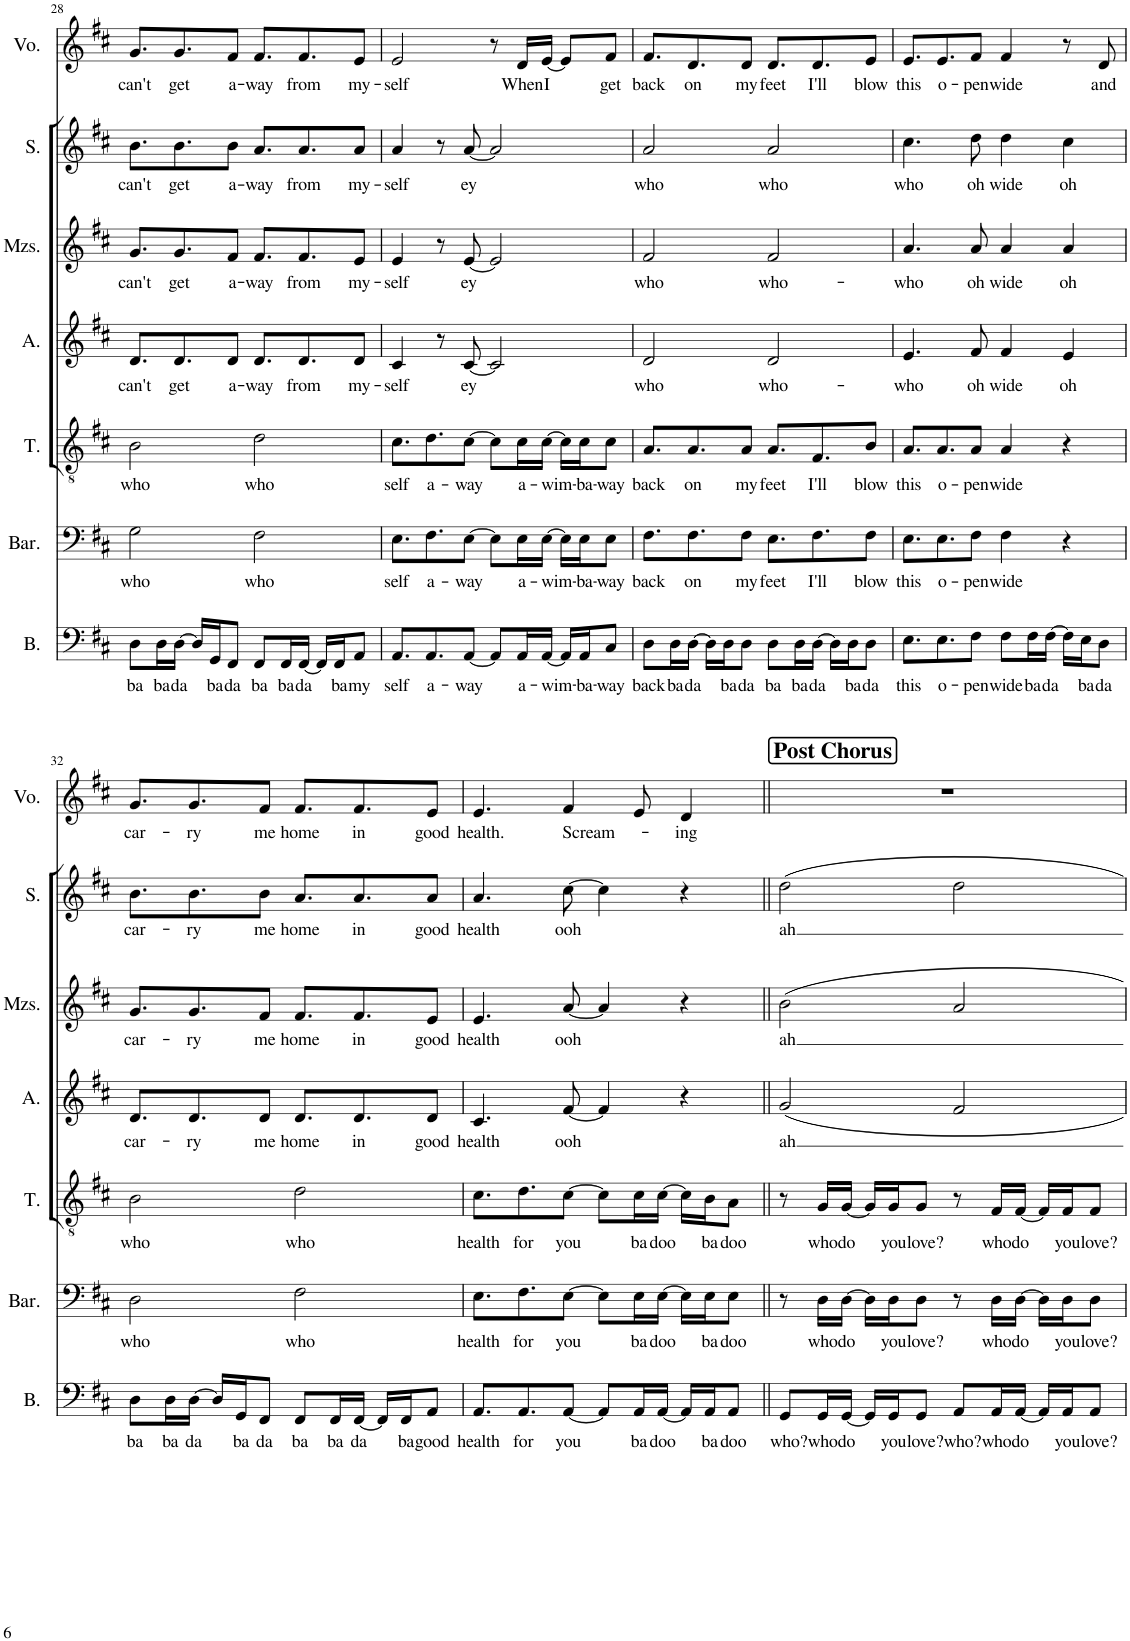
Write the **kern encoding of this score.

**kern	**text	**kern	**text	**kern	**text	**kern	**text	**kern	**text	**kern	**text	**kern	**text
*part7	*part7	*part6	*part6	*part5	*part5	*part4	*part4	*part3	*part3	*part2	*part2	*part1	*part1
*staff7	*staff7	*staff6	*staff6	*staff5	*staff5	*staff4	*staff4	*staff3	*staff3	*staff2	*staff2	*staff1	*staff1
*I"Bass	*	*I"Baritone	*	*I"Tenor	*	*I"Alto	*	*I"Mezzo-soprano	*	*I"Soprano	*	*I"Solo	*
*I'B.	*	*I'Bar.	*	*I'T.	*	*I'A.	*	*I'Mzs.	*	*I'S.	*	*	*
!!LO:PB:g=z
*clefF4	*	*clefF4	*	*clefGv2	*	*clefG2	*	*clefG2	*	*clefG2	*	*clefG2	*
*k[f#c#]	*	*k[f#c#]	*	*k[f#c#]	*	*k[f#c#]	*	*k[f#c#]	*	*k[f#c#]	*	*k[f#c#]	*
*M4/4	*	*M4/4	*	*M4/4	*	*M4/4	*	*M4/4	*	*M4/4	*	*M4/4	*
=28	=28	=28	=28	=28	=28	=28	=28	=28	=28	=28	=28	=28	=28
!	!LO:LY:b	!	!LO:LY:b	!	!LO:LY:b	!	!LO:LY:b	!	!LO:LY:b	!	!LO:LY:b	!	!LO:LY:b
8D\L	ba	2G\	who	2B\	who	8.d/L	can't	8.g/L	can't	8.b\L	can't	8.g/L	can't
!	!LO:LY:b	!	!	!	!	!	!	!	!	!	!	!	!
16D\L	ba	.	.	.	.	.	.	.	.	.	.	.	.
!	!LO:LY:b	!	!	!	!	!	!LO:LY:b	!	!LO:LY:b	!	!LO:LY:b	!	!LO:LY:b
[16D\JJ	da	.	.	.	.	8.d/	get	8.g/	get	8.b\	get	8.g/	get
16D/LL]	.	.	.	.	.	.	.	.	.	.	.	.	.
!	!LO:LY:b	!	!	!	!	!	!	!	!	!	!	!	!
16GG/J	ba	.	.	.	.	.	.	.	.	.	.	.	.
!	!LO:LY:b	!	!	!	!	!	!LO:LY:b	!	!LO:LY:b	!	!LO:LY:b	!	!LO:LY:b
8FF#/J	da	.	.	.	.	8d/J	a-	8f#/J	a-	8b\J	a-	8f#/J	a-
!	!LO:LY:b	!	!LO:LY:b	!	!LO:LY:b	!	!LO:LY:b	!	!LO:LY:b	!	!LO:LY:b	!	!LO:LY:b
8FF#/L	ba	2F#\	-who	2d\	-who	8.d/L	-way	8.f#/L	-way	8.a/L	-way	8.f#/L	-way
!	!LO:LY:b	!	!	!	!	!	!	!	!	!	!	!	!
16FF#/L	ba	.	.	.	.	.	.	.	.	.	.	.	.
!	!LO:LY:b	!	!	!	!	!	!LO:LY:b	!	!LO:LY:b	!	!LO:LY:b	!	!LO:LY:b
[16FF#/JJ	da	.	.	.	.	8.d/	from	8.f#/	from	8.a/	from	8.f#/	from
16FF#/LL]	.	.	.	.	.	.	.	.	.	.	.	.	.
!	!LO:LY:b	!	!	!	!	!	!	!	!	!	!	!	!
16FF#/J	ba	.	.	.	.	.	.	.	.	.	.	.	.
!	!LO:LY:b	!	!	!	!	!	!LO:LY:b	!	!LO:LY:b	!	!LO:LY:b	!	!LO:LY:b
8AA/J	my	.	.	.	.	8d/J	my-	8e/J	my-	8a/J	my-	8e/J	my-
=29	=29	=29	=29	=29	=29	=29	=29	=29	=29	=29	=29	=29	=29
!	!LO:LY:b	!	!LO:LY:b	!	!LO:LY:b	!	!LO:LY:b	!	!LO:LY:b	!	!LO:LY:b	!	!LO:LY:b
8.AA/L	self	8.E\L	self	8.c#\L	self	4c#/	self	4e/	self	4a/	self	2e/	-self
!	!LO:LY:b	!	!LO:LY:b	!	!LO:LY:b	!	!	!	!	!	!	!	!
8.AA/	a-	8.F#\	a-	8.d\	a-	.	.	.	.	.	.	.	.
.	.	.	.	.	.	8r	.	8r	.	8r	.	.	.
!	!LO:LY:b	!	!LO:LY:b	!	!LO:LY:b	!	!LO:LY:b	!	!LO:LY:b	!	!LO:LY:b	!	!
[8AA/J	-way	[8E\J	-way	[8c#\J	-way	[8c#/	ey	[8e/	ey	[8a/	ey	.	.
8AA/L]	.	8E\L]	.	8c#\L]	.	2c#/]	.	2e/]	.	2a/]	.	8r	.
!	!LO:LY:b	!	!LO:LY:b	!	!LO:LY:b	!	!	!	!	!	!	!	!LO:LY:b
16AA/L	a-	16E\L	a-	16c#\L	a-	.	.	.	.	.	.	16d/LL	When
!	!LO:LY:b	!	!LO:LY:b	!	!LO:LY:b	!	!	!	!	!	!	!	!LO:LY:b
[16AA/JJ	-wim-	[16E\JJ	-wim-	[16c#\JJ	-wim-	.	.	.	.	.	.	[16e/JJ	I
16AA/LL]	.	16E\LL]	.	16c#\LL]	.	.	.	.	.	.	.	8e/L]	.
!	!LO:LY:b	!	!LO:LY:b	!	!LO:LY:b	!	!	!	!	!	!	!	!
16AA/J	-ba-	16E\J	-ba-	16c#\J	-ba-	.	.	.	.	.	.	.	.
!	!LO:LY:b	!	!LO:LY:b	!	!LO:LY:b	!	!	!	!	!	!	!	!LO:LY:b
8C#/J	-way	8E\J	-way	8c#\J	-way	.	.	.	.	.	.	8f#/J	get
=30	=30	=30	=30	=30	=30	=30	=30	=30	=30	=30	=30	=30	=30
!	!LO:LY:b	!	!LO:LY:b	!	!LO:LY:b	!	!LO:LY:b	!	!LO:LY:b	!	!LO:LY:b	!	!LO:LY:b
8D\L	back	8.F#\L	back	8.A/L	back	2d/	who	2f#/	who	2a/	who	8.f#/L	back
!	!LO:LY:b	!	!	!	!	!	!	!	!	!	!	!	!
16D\L	ba	.	.	.	.	.	.	.	.	.	.	.	.
!	!LO:LY:b	!	!LO:LY:b	!	!LO:LY:b	!	!	!	!	!	!	!	!LO:LY:b
[16D\JJ	da	8.F#\	on	8.A/	on	.	.	.	.	.	.	8.d/	on
16D\LL]	.	.	.	.	.	.	.	.	.	.	.	.	.
!	!LO:LY:b	!	!	!	!	!	!	!	!	!	!	!	!
16D\J	ba	.	.	.	.	.	.	.	.	.	.	.	.
!	!LO:LY:b	!	!LO:LY:b	!	!LO:LY:b	!	!	!	!	!	!	!	!LO:LY:b
8D\J	da	8F#\J	my	8A/J	my	.	.	.	.	.	.	8d/J	my
!	!LO:LY:b	!	!LO:LY:b	!	!LO:LY:b	!	!LO:LY:b	!	!LO:LY:b	!	!LO:LY:b	!	!LO:LY:b
8D\L	ba	8.E\L	feet	8.A/L	feet	2d/	who-	2f#/	who-	2a/	who	8.d/L	feet
!	!LO:LY:b	!	!	!	!	!	!	!	!	!	!	!	!
16D\L	ba	.	.	.	.	.	.	.	.	.	.	.	.
!	!LO:LY:b	!	!LO:LY:b	!	!LO:LY:b	!	!	!	!	!	!	!	!LO:LY:b
[16D\JJ	da	8.F#\	I'll	8.F#/	I'll	.	.	.	.	.	.	8.d/	I'll
16D\LL]	.	.	.	.	.	.	.	.	.	.	.	.	.
!	!LO:LY:b	!	!	!	!	!	!	!	!	!	!	!	!
16D\J	ba	.	.	.	.	.	.	.	.	.	.	.	.
!	!LO:LY:b	!	!LO:LY:b	!	!LO:LY:b	!	!	!	!	!	!	!	!LO:LY:b
8D\J	da	8F#\J	blow	8B/J	blow	.	.	.	.	.	.	8e/J	blow
=31	=31	=31	=31	=31	=31	=31	=31	=31	=31	=31	=31	=31	=31
!	!LO:LY:b	!	!LO:LY:b	!	!LO:LY:b	!	!LO:LY:b	!	!LO:LY:b	!	!LO:LY:b	!	!LO:LY:b
8.E\L	this	8.E\L	this	8.A/L	this	4.e/	who	4.a/	who	4.cc#\	who	8.e/L	this
!	!LO:LY:b	!	!LO:LY:b	!	!LO:LY:b	!	!	!	!	!	!	!	!LO:LY:b
8.E\	o-	8.E\	o-	8.A/	o-	.	.	.	.	.	.	8.e/	o-
!	!LO:LY:b	!	!LO:LY:b	!	!LO:LY:b	!	!LO:LY:b	!	!LO:LY:b	!	!LO:LY:b	!	!LO:LY:b
8F#\J	-pen	8F#\J	-pen	8A/J	-pen	8f#/	oh	8a/	oh	8dd\	oh	8f#/J	-pen
!	!LO:LY:b	!	!LO:LY:b	!	!LO:LY:b	!	!LO:LY:b	!	!LO:LY:b	!	!LO:LY:b	!	!LO:LY:b
8F#\L	wide	4F#\	wide	4A/	wide	4f#/	wide	4a/	wide	4dd\	wide	4f#/	wide
!	!LO:LY:b	!	!	!	!	!	!	!	!	!	!	!	!
16F#\L	ba	.	.	.	.	.	.	.	.	.	.	.	.
!	!LO:LY:b	!	!	!	!	!	!	!	!	!	!	!	!
[16F#\JJ	da	.	.	.	.	.	.	.	.	.	.	.	.
!	!	!	!	!	!	!	!LO:LY:b	!	!LO:LY:b	!	!LO:LY:b	!	!
16F#\LL]	.	4r	.	4r	.	4e/	oh	4a/	oh	4cc#\	oh	8r	.
!	!LO:LY:b	!	!	!	!	!	!	!	!	!	!	!	!
16E\J	ba	.	.	.	.	.	.	.	.	.	.	.	.
!	!LO:LY:b	!	!	!	!	!	!	!	!	!	!	!	!LO:LY:b
8D\J	da	.	.	.	.	.	.	.	.	.	.	8d/	and
!!LO:LB:g=z
=32	=32	=32	=32	=32	=32	=32	=32	=32	=32	=32	=32	=32	=32
!	!LO:LY:b	!	!LO:LY:b	!	!LO:LY:b	!	!LO:LY:b	!	!LO:LY:b	!	!LO:LY:b	!	!LO:LY:b
8D\L	ba	2D\	who	2B\	who	8.d/L	car-	8.g/L	car-	8.b\L	car-	8.g/L	car-
!	!LO:LY:b	!	!	!	!	!	!	!	!	!	!	!	!
16D\L	ba	.	.	.	.	.	.	.	.	.	.	.	.
!	!LO:LY:b	!	!	!	!	!	!LO:LY:b	!	!LO:LY:b	!	!LO:LY:b	!	!LO:LY:b
[16D\JJ	da	.	.	.	.	8.d/	ry	8.g/	-ry	8.b\	-ry	8.g/	-ry
16D/LL]	.	.	.	.	.	.	.	.	.	.	.	.	.
!	!LO:LY:b	!	!	!	!	!	!	!	!	!	!	!	!
16GG/J	ba	.	.	.	.	.	.	.	.	.	.	.	.
!	!LO:LY:b	!	!	!	!	!	!LO:LY:b	!	!LO:LY:b	!	!LO:LY:b	!	!LO:LY:b
8FF#/J	da	.	.	.	.	8d/J	me	8f#/J	me	8b\J	me	8f#/J	me
!	!LO:LY:b	!	!LO:LY:b	!	!LO:LY:b	!	!LO:LY:b	!	!LO:LY:b	!	!LO:LY:b	!	!LO:LY:b
8FF#/L	ba	2F#\	-who	2d\	-who	8.d/L	home	8.f#/L	home	8.a/L	home	8.f#/L	home
!	!LO:LY:b	!	!	!	!	!	!	!	!	!	!	!	!
16FF#/L	ba	.	.	.	.	.	.	.	.	.	.	.	.
!	!LO:LY:b	!	!	!	!	!	!LO:LY:b	!	!LO:LY:b	!	!LO:LY:b	!	!LO:LY:b
[16FF#/JJ	da	.	.	.	.	8.d/	in	8.f#/	in	8.a/	in	8.f#/	in
16FF#/LL]	.	.	.	.	.	.	.	.	.	.	.	.	.
!	!LO:LY:b	!	!	!	!	!	!	!	!	!	!	!	!
16FF#/J	ba	.	.	.	.	.	.	.	.	.	.	.	.
!	!LO:LY:b	!	!	!	!	!	!LO:LY:b	!	!LO:LY:b	!	!LO:LY:b	!	!LO:LY:b
8AA/J	good	.	.	.	.	8d/J	good	8e/J	good	8a/J	good	8e/J	good
=33	=33	=33	=33	=33	=33	=33	=33	=33	=33	=33	=33	=33	=33
!	!LO:LY:b	!	!LO:LY:b	!	!LO:LY:b	!	!LO:LY:b	!	!LO:LY:b	!	!LO:LY:b	!	!LO:LY:b
8.AA/L	health	8.E\L	health	8.c#\L	health	4.c#/	health	4.e/	health	4.a/	health	4.e/	health.
!	!LO:LY:b	!	!LO:LY:b	!	!LO:LY:b	!	!	!	!	!	!	!	!
8.AA/	for	8.F#\	for	8.d\	for	.	.	.	.	.	.	.	.
!	!LO:LY:b	!	!LO:LY:b	!	!LO:LY:b	!	!LO:LY:b	!	!LO:LY:b	!	!LO:LY:b	!	!LO:LY:b
[8AA/J	you	[8E\J	you	[8c#\J	you	[8f#/	ooh	[8a/	ooh	[8cc#\	ooh	4f#/	Scream-
8AA/L]	.	8E\L]	.	8c#\L]	.	4f#/]	.	4a/]	.	4cc#\]	.	.	.
!	!LO:LY:b	!	!LO:LY:b	!	!LO:LY:b	!	!	!	!	!	!	!	!
16AA/L	ba	16E\L	ba	16c#\L	ba	.	.	.	.	.	.	8e/	.
!	!LO:LY:b	!	!LO:LY:b	!	!LO:LY:b	!	!	!	!	!	!	!	!
[16AA/JJ	doo	[16E\JJ	doo	[16c#\JJ	doo	.	.	.	.	.	.	.	.
!	!	!	!	!	!	!	!	!	!	!	!	!	!LO:LY:b
16AA/LL]	.	16E\LL]	.	16c#\LL]	.	4r	.	4r	.	4r	.	4d/	-ing
!	!LO:LY:b	!	!LO:LY:b	!	!LO:LY:b	!	!	!	!	!	!	!	!
16AA/J	ba	16E\J	ba	16B\J	ba	.	.	.	.	.	.	.	.
!	!LO:LY:b	!	!LO:LY:b	!	!LO:LY:b	!	!	!	!	!	!	!	!
8AA/J	doo	8E\J	doo	8A\J	doo	.	.	.	.	.	.	.	.
!!LO:REH:place=s1:a:B:cj:fs=14:t=Post Chorus
=34||	=34||	=34||	=34||	=34||	=34||	=34||	=34||	=34||	=34||	=34||	=34||	=34||	=34||
!	!LO:LY:b	!	!	!	!	!	!LO:LY:b	!	!LO:LY:b	!	!LO:LY:b	!	!
8GG/L	who?	8r	.	8r	.	2g/	ah	2b\	ah	2dd\	ah	1r	.
!	!LO:LY:b	!	!LO:LY:b	!	!LO:LY:b	!	!	!	!	!	!	!	!
16GG/L	who	16D\LL	who	16G/LL	who	.	.	.	.	.	.	.	.
!	!LO:LY:b	!	!LO:LY:b	!	!LO:LY:b	!	!	!	!	!	!	!	!
[16GG/JJ	do	[16D\JJ	do	[16G/JJ	do	.	.	.	.	.	.	.	.
16GG/LL]	.	16D\LL]	.	16G/LL]	.	.	.	.	.	.	.	.	.
!	!LO:LY:b	!	!LO:LY:b	!	!LO:LY:b	!	!	!	!	!	!	!	!
16GG/J	you	16D\J	you	16G/J	you	.	.	.	.	.	.	.	.
!	!LO:LY:b	!	!LO:LY:b	!	!LO:LY:b	!	!	!	!	!	!	!	!
8GG/J	love?	8D\J	love?	8G/J	love?	.	.	.	.	.	.	.	.
!	!LO:LY:b	!	!	!	!	!	!	!	!	!	!	!	!
8AA/L	who?	8r	.	8r	.	2f#/	.	2a/	.	2dd\	.	.	.
!	!LO:LY:b	!	!LO:LY:b	!	!LO:LY:b	!	!	!	!	!	!	!	!
16AA/L	who	16D\LL	who	16F#/LL	who	.	.	.	.	.	.	.	.
!	!LO:LY:b	!	!LO:LY:b	!	!LO:LY:b	!	!	!	!	!	!	!	!
[16AA/JJ	do	[16D\JJ	do	[16F#/JJ	do	.	.	.	.	.	.	.	.
16AA/LL]	.	16D\LL]	.	16F#/LL]	.	.	.	.	.	.	.	.	.
!	!LO:LY:b	!	!LO:LY:b	!	!LO:LY:b	!	!	!	!	!	!	!	!
16AA/J	you	16D\J	you	16F#/J	you	.	.	.	.	.	.	.	.
!	!LO:LY:b	!	!LO:LY:b	!	!LO:LY:b	!	!	!	!	!	!	!	!
8AA/J	love?	8D\J	love?	8F#/J	love?	.	.	.	.	.	.	.	.
=	=	=	=	=	=	=	=	=	=	=	=	=	=
*-	*-	*-	*-	*-	*-	*-	*-	*-	*-	*-	*-	*-	*-
